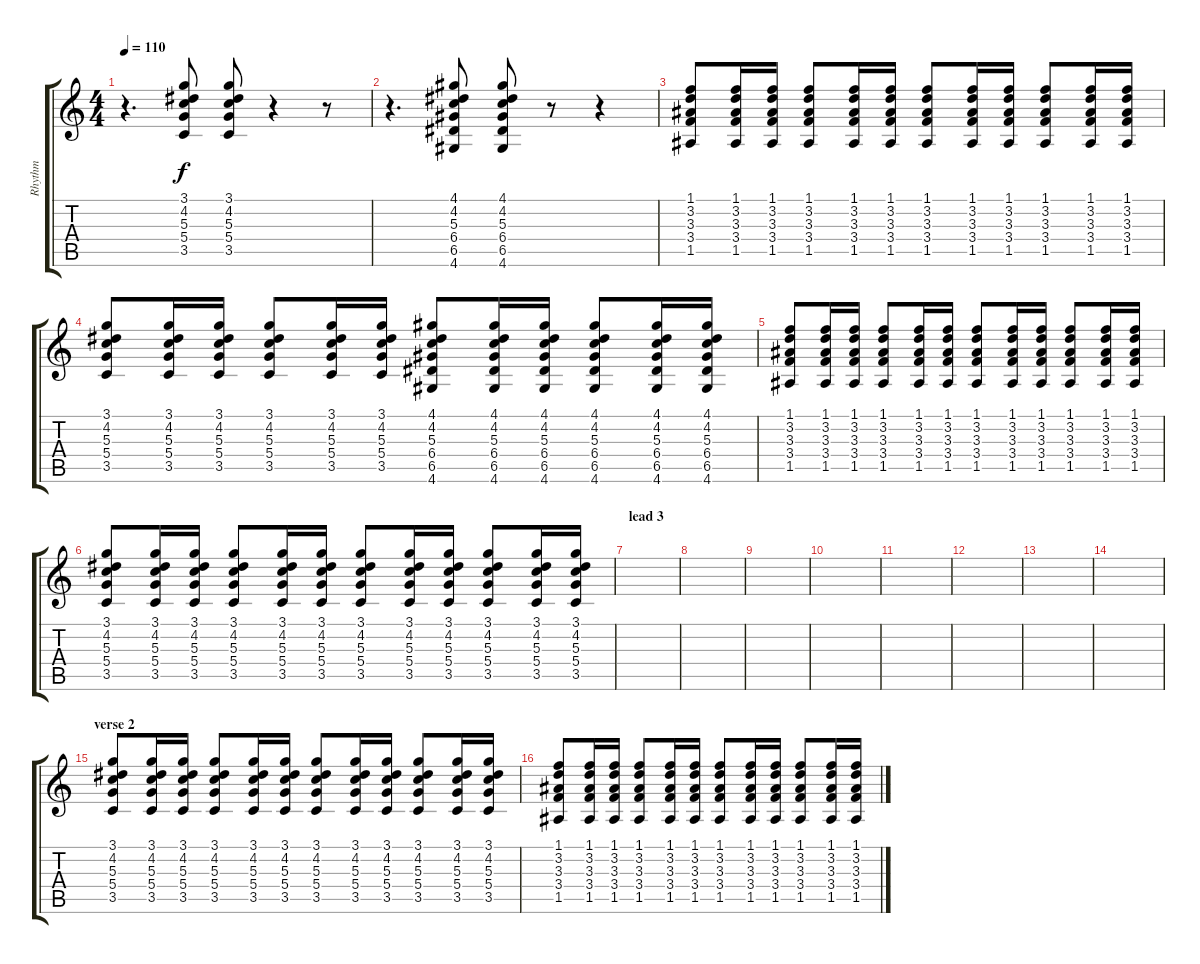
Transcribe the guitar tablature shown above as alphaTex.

\track ("Rhythm" "Rhythm") {instrument acousticguitarsteel}
\staff {score tabs}
\tuning (E4 B3 G3 D3 A2 E2) {hide}
\ts (4 4)
\tempo 110
\clef g2
\ks c
r.4{d dy f} (3.1 4.2 5.3 5.4 3.5).8 (3.1 4.2 5.3 5.4 3.5).8 r.4 r.8 |
r.4{d} (4.1 4.2 5.3 6.4 6.5 4.6).8 (4.1 4.2 5.3 6.4 6.5 4.6).8 r.8 r.4 |
(1.1 3.2 3.3 3.4 1.5).8 (1.1 3.2 3.3 3.4 1.5).16 (1.1 3.2 3.3 3.4 1.5).16 (1.1 3.2 3.3 3.4 1.5).8 (1.1 3.2 3.3 3.4 1.5).16 (1.1 3.2 3.3 3.4 1.5).16 (1.1 3.2 3.3 3.4 1.5).8 (1.1 3.2 3.3 3.4 1.5).16 (1.1 3.2 3.3 3.4 1.5).16 (1.1 3.2 3.3 3.4 1.5).8 (1.1 3.2 3.3 3.4 1.5).16 (1.1 3.2 3.3 3.4 1.5).16 |
(3.1 4.2 5.3 5.4 3.5).8 (3.1 4.2 5.3 5.4 3.5).16 (3.1 4.2 5.3 5.4 3.5).16 (3.1 4.2 5.3 5.4 3.5).8 (3.1 4.2 5.3 5.4 3.5).16 (3.1 4.2 5.3 5.4 3.5).16 (4.1 4.2 5.3 6.4 6.5 4.6).8 (4.1 4.2 5.3 6.4 6.5 4.6).16 (4.1 4.2 5.3 6.4 6.5 4.6).16 (4.1 4.2 5.3 6.4 6.5 4.6).8 (4.1 4.2 5.3 6.4 6.5 4.6).16 (4.1 4.2 5.3 6.4 6.5 4.6).16 |
(1.1 3.2 3.3 3.4 1.5).8 (1.1 3.2 3.3 3.4 1.5).16 (1.1 3.2 3.3 3.4 1.5).16 (1.1 3.2 3.3 3.4 1.5).8 (1.1 3.2 3.3 3.4 1.5).16 (1.1 3.2 3.3 3.4 1.5).16 (1.1 3.2 3.3 3.4 1.5).8 (1.1 3.2 3.3 3.4 1.5).16 (1.1 3.2 3.3 3.4 1.5).16 (1.1 3.2 3.3 3.4 1.5).8 (1.1 3.2 3.3 3.4 1.5).16 (1.1 3.2 3.3 3.4 1.5).16 |
(3.1 4.2 5.3 5.4 3.5).8 (3.1 4.2 5.3 5.4 3.5).16 (3.1 4.2 5.3 5.4 3.5).16 (3.1 4.2 5.3 5.4 3.5).8 (3.1 4.2 5.3 5.4 3.5).16 (3.1 4.2 5.3 5.4 3.5).16 (3.1 4.2 5.3 5.4 3.5).8 (3.1 4.2 5.3 5.4 3.5).16 (3.1 4.2 5.3 5.4 3.5).16 (3.1 4.2 5.3 5.4 3.5).8 (3.1 4.2 5.3 5.4 3.5).16 (3.1 4.2 5.3 5.4 3.5).16 |
\section ("" "lead 3")
|
|
|
|
|
|
|
|
\section ("" "verse 2")
(3.1 4.2 5.3 5.4 3.5).8 (3.1 4.2 5.3 5.4 3.5).16 (3.1 4.2 5.3 5.4 3.5).16 (3.1 4.2 5.3 5.4 3.5).8 (3.1 4.2 5.3 5.4 3.5).16 (3.1 4.2 5.3 5.4 3.5).16 (3.1 4.2 5.3 5.4 3.5).8 (3.1 4.2 5.3 5.4 3.5).16 (3.1 4.2 5.3 5.4 3.5).16 (3.1 4.2 5.3 5.4 3.5).8 (3.1 4.2 5.3 5.4 3.5).16 (3.1 4.2 5.3 5.4 3.5).16 |
(1.1 3.2 3.3 3.4 1.5).8 (1.1 3.2 3.3 3.4 1.5).16 (1.1 3.2 3.3 3.4 1.5).16 (1.1 3.2 3.3 3.4 1.5).8 (1.1 3.2 3.3 3.4 1.5).16 (1.1 3.2 3.3 3.4 1.5).16 (1.1 3.2 3.3 3.4 1.5).8 (1.1 3.2 3.3 3.4 1.5).16 (1.1 3.2 3.3 3.4 1.5).16 (1.1 3.2 3.3 3.4 1.5).8 (1.1 3.2 3.3 3.4 1.5).16 (1.1 3.2 3.3 3.4 1.5).16
